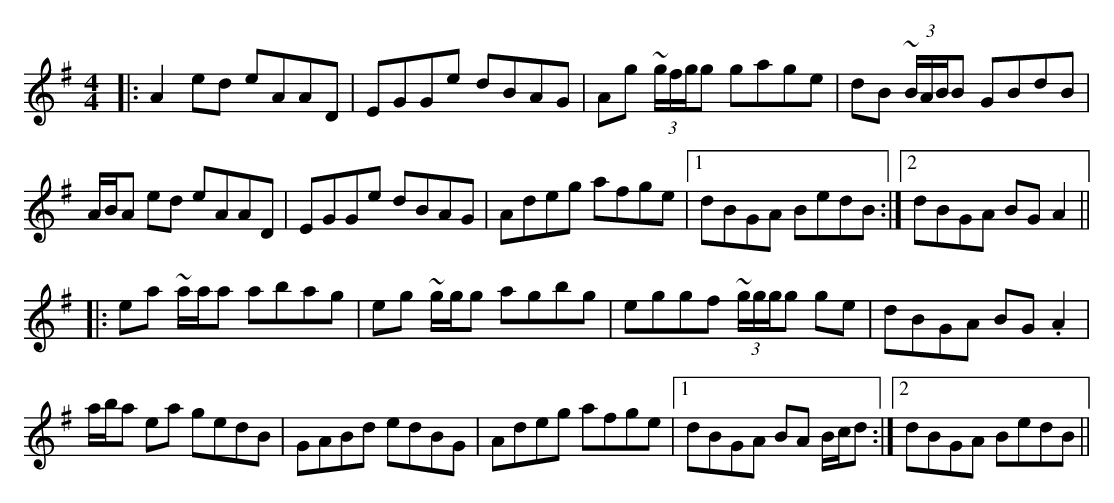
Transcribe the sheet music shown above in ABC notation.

X:1
M:4/4
K:Ador
|:A2 ed eAAD|EGGe dBAG|Ag ~(3g/f/g/g gage|dB ~(3B/A/B/B GBdB|
A/B/A ed eAAD|EGGe dBAG|Adeg afge|1 dBGA BedB:|2 dBGA BG A2||
|:ea ~a/a/a abag|eg ~g/g/g agbg|eggf ~(3g/g/g/g ge|dBGA BG .A2|
a/b/a ea gedB|GABd edBG|Adeg afge|1 dBGA BA B/c/d:|2 dBGA BedB||
